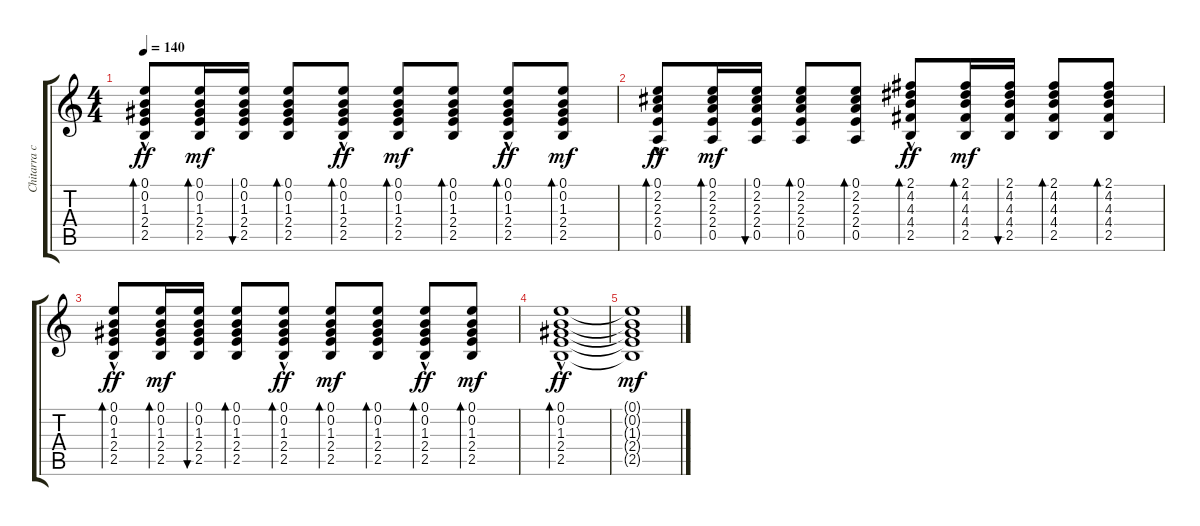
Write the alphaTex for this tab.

\track ("Chitarra classica 2" "Chitarra c") {instrument acousticguitarnylon}
\staff {score tabs}
\tuning (E4 B3 G3 D3 A2 E2) {hide}
\ts (4 4)
\tempo 140
\clef g2
\ks c
(0.1{hac} 0.2{hac} 1.3{hac} 2.4{hac} 2.5).8{bd 60 dy ff} (0.1 0.2 1.3 2.4 2.5).16{bd 60 dy mf} (0.1 0.2 1.3 2.4 2.5).16{bu 60} (0.1 0.2 1.3 2.4 2.5).8{bd 60} (0.1{hac} 0.2{hac} 1.3{hac} 2.4{hac} 2.5).8{bd 120 dy ff} (0.1 0.2 1.3 2.4 2.5).8{bd 60 dy mf} (0.1 0.2 1.3 2.4 2.5).8{bd 120} (0.1{hac} 0.2{hac} 1.3{hac} 2.4{hac} 2.5).8{bd 60 dy ff} (0.1 0.2 1.3 2.4 2.5).8{bd 120 dy mf} |
(0.1{hac} 2.2{hac} 2.3{hac} 2.4{hac} 0.5{hac}).8{bd 60 dy ff} (0.1 2.2 2.3 2.4 0.5).16{bd 60 dy mf} (0.1 2.2 2.3 2.4 0.5).16{bu 60} (0.1 2.2 2.3 2.4 0.5).8{bd 60} (0.1 2.2 2.3 2.4 0.5).8{bd 60} (2.1{hac} 4.2{hac} 4.3{hac} 4.4{hac} 2.5{hac}).8{bd 60 dy ff} (2.1 4.2 4.3 4.4 2.5).16{bd 60 dy mf} (2.1 4.2 4.3 4.4 2.5).16{bu 60} (2.1 4.2 4.3 4.4 2.5).8{bd 60} (2.1 4.2 4.3 4.4 2.5).8{bd 60} |
(0.1{hac} 0.2{hac} 1.3{hac} 2.4{hac} 2.5).8{bd 60 dy ff} (0.1 0.2 1.3 2.4 2.5).16{bd 60 dy mf} (0.1 0.2 1.3 2.4 2.5).16{bu 60} (0.1 0.2 1.3 2.4 2.5).8{bd 60} (0.1{hac} 0.2{hac} 1.3{hac} 2.4{hac} 2.5).8{bd 120 dy ff} (0.1 0.2 1.3 2.4 2.5).8{bd 60 dy mf} (0.1 0.2 1.3 2.4 2.5).8{bd 120} (0.1{hac} 0.2{hac} 1.3{hac} 2.4{hac} 2.5).8{bd 60 dy ff} (0.1 0.2 1.3 2.4 2.5).8{bd 120 dy mf} |
(0.1{hac} 0.2{hac} 1.3{hac} 2.4{hac} 2.5{hac}).1{bd 120 dy ff} |
(0.1{t} 0.2{t} 1.3{t} 2.4{t} 2.5{t}).1{dy mf}
